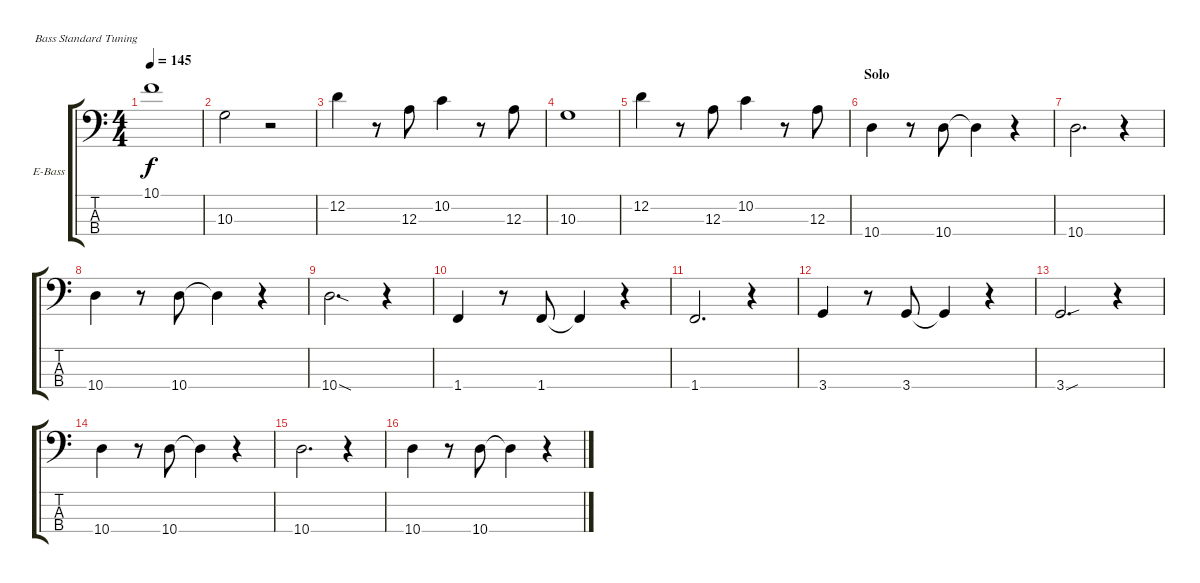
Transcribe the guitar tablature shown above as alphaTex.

\defaultSystemsLayout 4
\bracketExtendMode groupsimilarinstruments
\firstSystemTrackNameOrientation horizontal
\otherSystemsTrackNameOrientation horizontal
\track ("Electric Bass" "E-Bass") {instrument electricbassfinger}
\staff {score tabs}
\tuning (G2 D2 A1 E1)
\ts (4 4)
\tempo 145
\clef f4
\ks c
10.1{t}.1{dy f} |
10.3.2 r.2 |
12.2.4 r.8 12.3.8 10.2.4 r.8 12.3.8 |
10.3.1 |
12.2.4 r.8 12.3.8 10.2.4 r.8 12.3.8 |
\section ("" "Solo")
10.4.4 r.8 10.4.8 10.4{t}.4 r.4 |
10.4.2{d} r.4 |
10.4.4 r.8 10.4.8 10.4{t}.4 r.4 |
10.4{sod}.2{d} r.4 |
1.4.4 r.8 1.4.8 1.4{t}.4 r.4 |
1.4.2{d} r.4 |
3.4.4 r.8 3.4.8 3.4{t}.4 r.4 |
3.4{sou}.2{d} r.4 |
10.4.4 r.8 10.4.8 10.4{t}.4 r.4 |
10.4.2{d} r.4 |
10.4.4 r.8 10.4.8 10.4{t}.4 r.4
